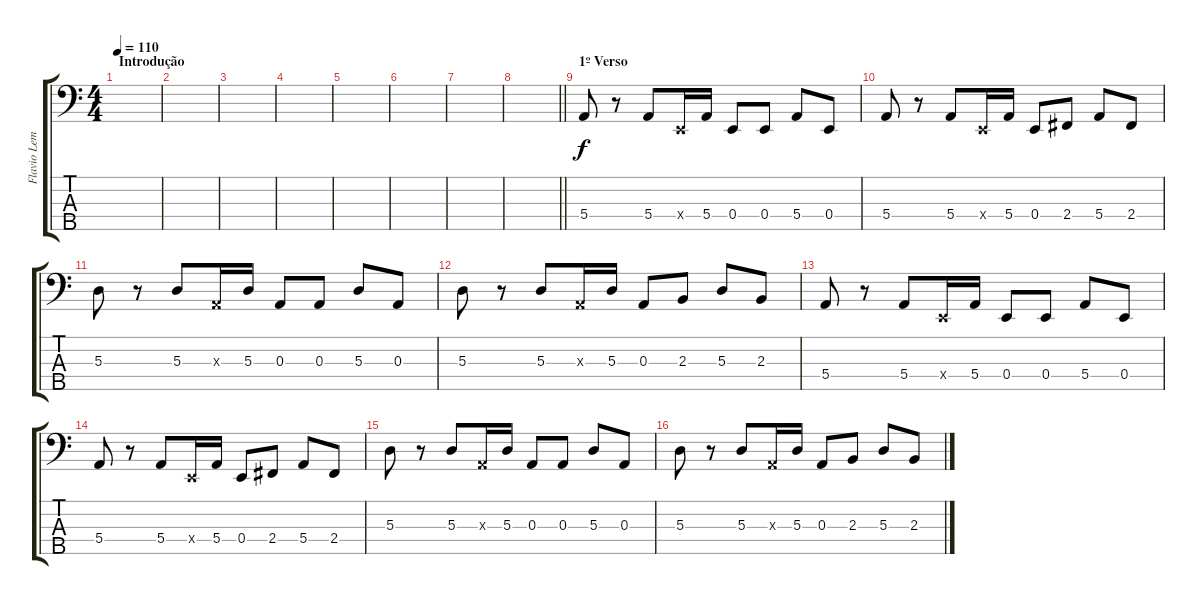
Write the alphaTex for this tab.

\track ("Flavio Lemos" "Flavio Lem") {instrument acousticbass}
\staff {score tabs}
\tuning (G2 D2 A1 E1 B0) {hide}
\ts (4 4)
\section ("" "Introdução")
\tempo 110
\clef f4
\ks c
|
|
|
|
|
|
|
\barLineRight lightlight
|
\section ("" "1º Verso")
5.4.8 r.8 5.4.8 0.4{x}.16 5.4.16 0.4.8 0.4.8 5.4.8 0.4.8 |
5.4.8 r.8 5.4.8 0.4{x}.16 5.4.16 0.4.8 2.4.8 5.4.8 2.4.8 |
5.3.8 r.8 5.3.8 0.3{x}.16 5.3.16 0.3.8 0.3.8 5.3.8 0.3.8 |
5.3.8 r.8 5.3.8 0.3{x}.16 5.3.16 0.3.8 2.3.8 5.3.8 2.3.8 |
5.4.8 r.8 5.4.8 0.4{x}.16 5.4.16 0.4.8 0.4.8 5.4.8 0.4.8 |
5.4.8 r.8 5.4.8 0.4{x}.16 5.4.16 0.4.8 2.4.8 5.4.8 2.4.8 |
5.3.8 r.8 5.3.8 0.3{x}.16 5.3.16 0.3.8 0.3.8 5.3.8 0.3.8 |
5.3.8 r.8 5.3.8 0.3{x}.16 5.3.16 0.3.8 2.3.8 5.3.8 2.3.8
